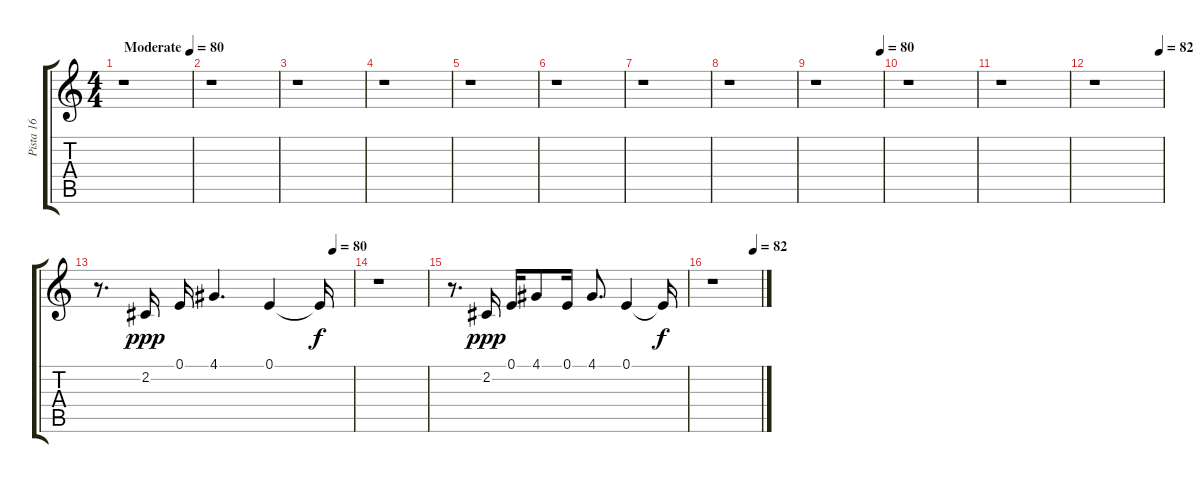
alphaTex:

\track ("Pista 16" "Pista 16") {instrument stringensemble1}
\staff {score tabs}
\tuning (E4 B3 G3 D3 A2 E2) {hide}
\ts (4 4)
\tempo (80 "Moderate")
\clef g2
\ks c
r.1{dy ppp instrument stringensemble1} |
r.1 |
r.1 |
r.1 |
r.1 |
r.1 |
r.1 |
r.1 |
\tempo (80 0.96875)
r.1 |
r.1 |
r.1 |
\tempo (82 0.95625)
r.1 |
\tempo (80 0.921875)
r.8{d} 2.2.16 0.1.16 4.1.4{d} 0.1.4 0.1{t}.16{dy f} |
r.1 |
r.8{d} 2.2.16{dy ppp} 0.1.16 4.1.8 0.1.16 4.1.8{d} 0.1.4 0.1{t}.16{dy f} |
\tempo (82 0.846875)
r.1
